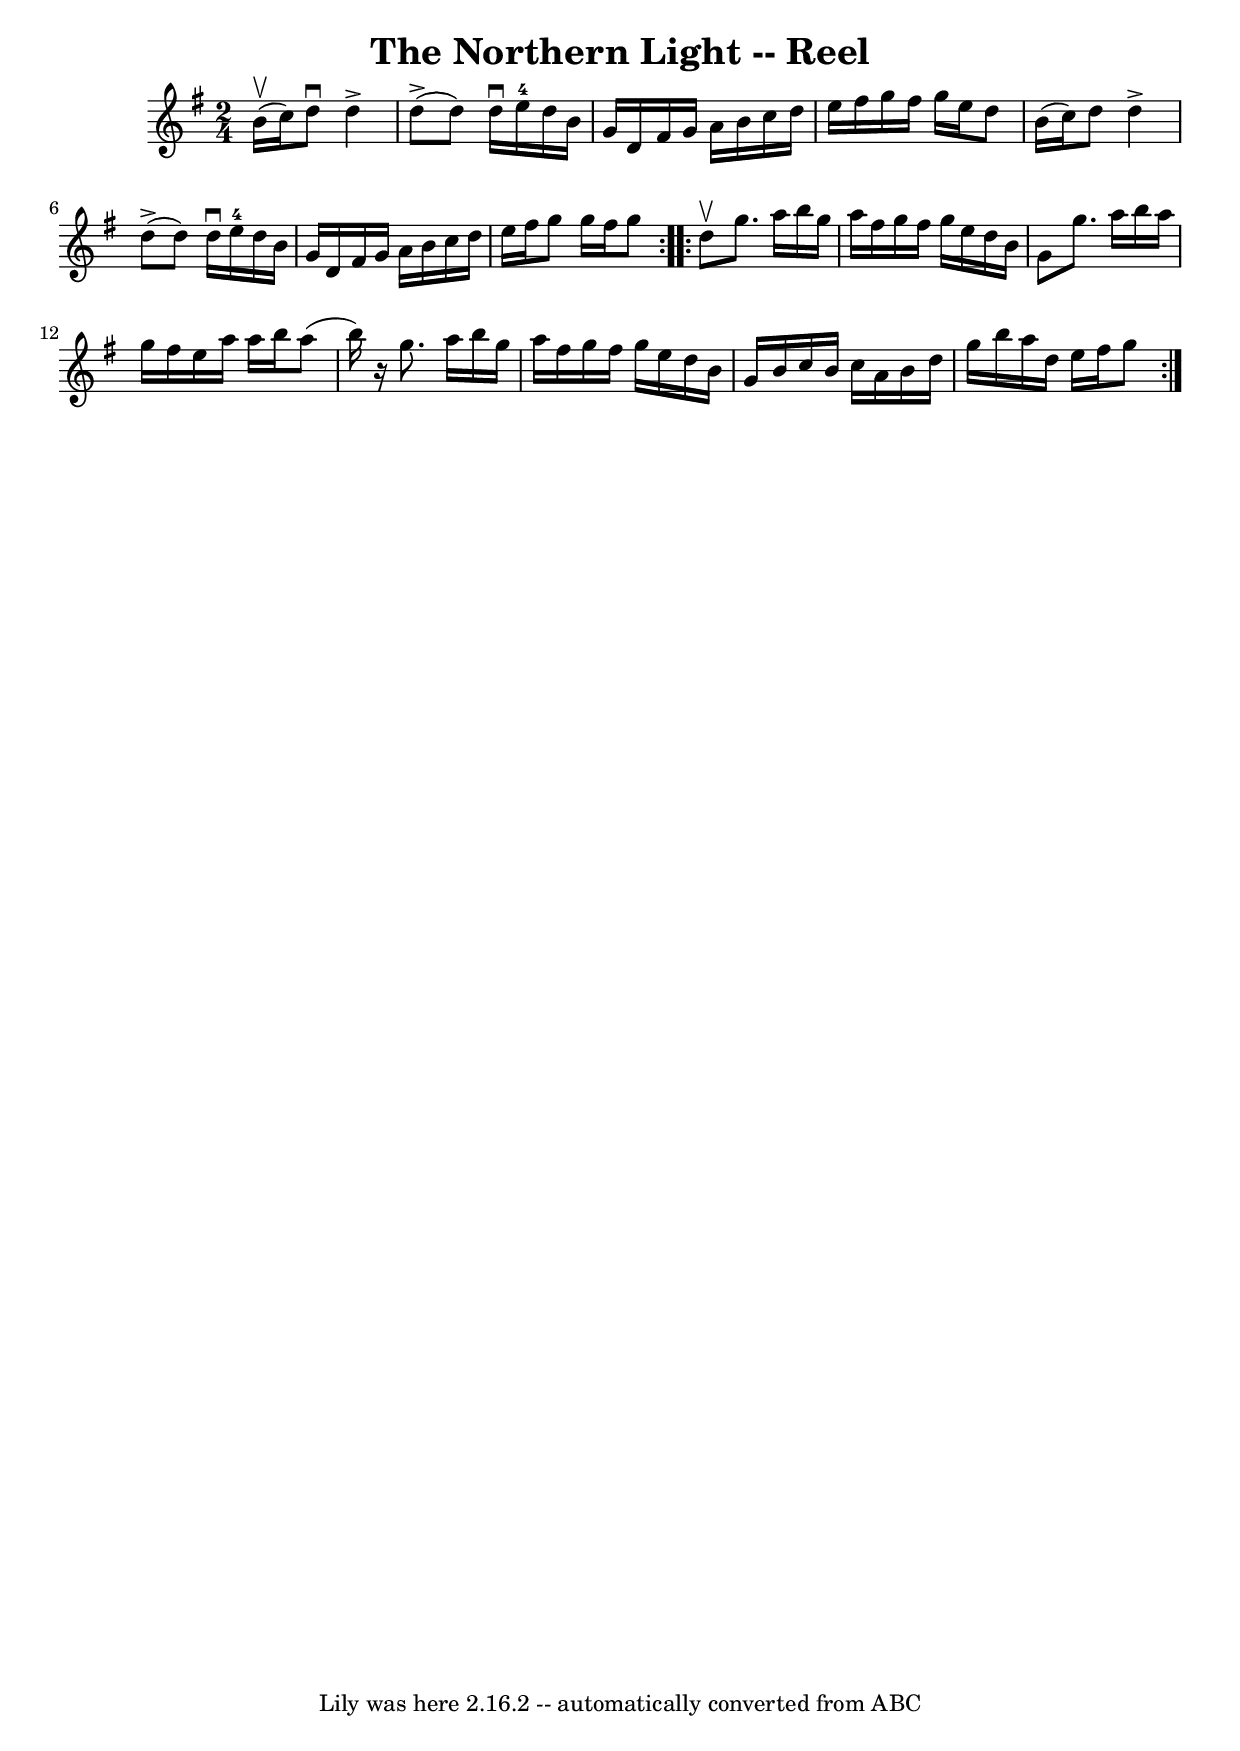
\version "2.16.2"
\include "Mammoth.ily"
\header {
  %% book = "Ryan's Mammoth Collection"
  crossRefNumber = "1"
  footnotes = "\\\\385"
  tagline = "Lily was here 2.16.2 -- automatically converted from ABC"
  title = "The Northern Light -- Reel"

}
voicedefault =  {



  \repeat volta 2 {

    \time 2/4 
    \key g \major
 b'16^\upbow(c''16) |
    d''8^\downbow 
    d''4^\accent d''8 (^\accent   |
    d''8) d''16^\downbow   
    e''16-4 d''16 b'16 g'16 d'16    |
    fis'16 g'16 a'16 
    b'16 c''16 d''16 e''16 fis''16    |
    g''16 fis''16    
    g''16 e''16 d''8 b'16 (c''16)   |
    d''8 d''4 
    ^\accent d''8 (^\accent   |
    d''8) d''16^\downbow e''16 
    -4 d''16 b'16 g'16 d'16    |
    fis'16 g'16 a'16    
    b'16 c''16 d''16 e''16 fis''16    |
    g''8 g''16    
    fis''16 g''8  
  }     
  \repeat volta 2 {
    d''8^\upbow |
    g''8.    
    a''16 b''16 g''16 a''16 fis''16    |
    g''16 fis''16    
    g''16 e''16 d''16 b'16 g'8    |
    g''8. a''16 b''16    
    a''16 g''16 fis''16    |
    e''16 a''16 a''16 b''16    
    a''8 (b''16)   r16 |
    g''8. a''16 b''16 g''16 a''16 
    fis''16    |
    g''16 fis''16 g''16 e''16 d''16 b'16    
    g'16 b'16    |
    c''16 b'16 c''16 a'16 b'16 d''16    
    g''16 b''16    |
    a''16 d''16 e''16 fis''16 g''8  
  }   

}

\score{
  <<

    \context Staff="default"
    {
      \voicedefault 
      
    }

  >>
  \layout {
    
  }
  \midi {
  }

}
